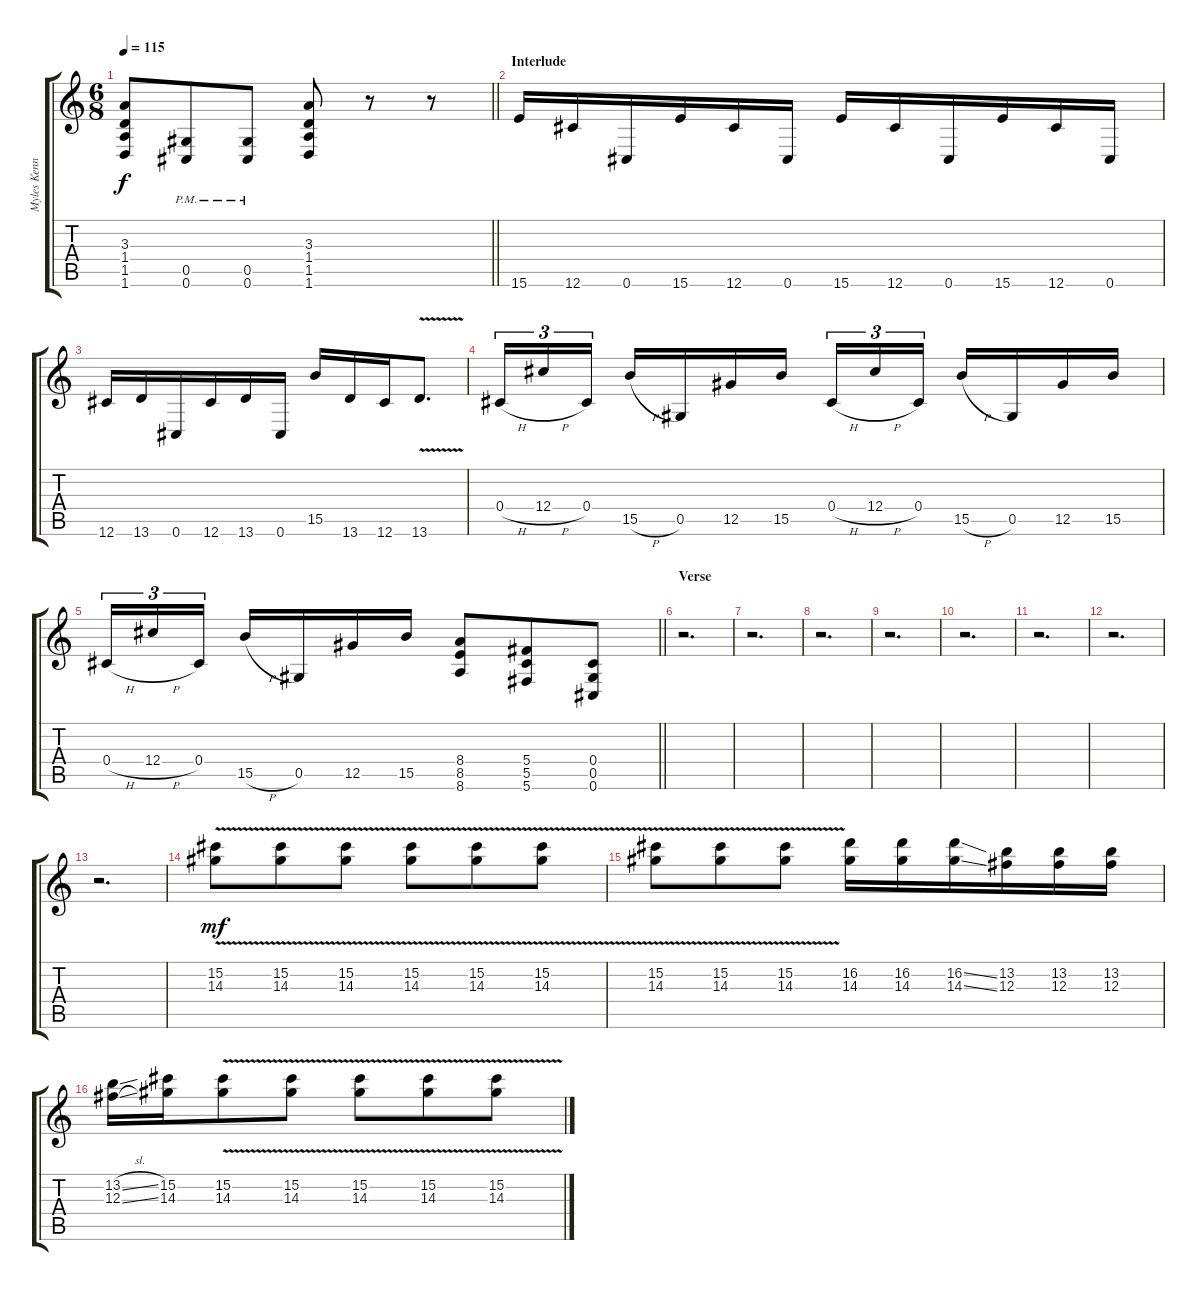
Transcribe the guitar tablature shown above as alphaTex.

\track ("Myles Kennedy" "Myles Kenn") {instrument distortionguitar}
\staff {score tabs}
\tuning (Eb4 Bb3 Gb3 Db3 Ab2 Db2) {hide}
\ts (6 8)
\tempo 115
\clef g2
\barLineRight lightlight
\ks c
(3.3 1.4 1.5 1.6).8{dy f} (0.5{pm} 0.6{pm}).8 (0.5{pm} 0.6{pm}).8 (3.3 1.4 1.5 1.6).8 r.8 r.8 |
\section ("" "Interlude")
15.6.16 12.6.16 0.6.16 15.6.16 12.6.16 0.6.16 15.6.16 12.6.16 0.6.16 15.6.16 12.6.16 0.6.16 |
12.6.16 13.6.16 0.6.16 12.6.16 13.6.16 0.6.16 15.5.16 13.6.16 12.6.16 13.6{v}.8{d} |
0.4{h}.16{tu (3 2)} 12.4{h}.16{tu (3 2)} 0.4.16{tu (3 2) beam splitsecondary} 15.5{h}.16 0.5.16 12.5.16 15.5.16 0.4{h}.16{tu (3 2)} 12.4{h}.16{tu (3 2)} 0.4.16{tu (3 2) beam splitsecondary} 15.5{h}.16 0.5.16 12.5.16 15.5.16 |
\barLineRight lightlight
0.4{h}.16{tu (3 2)} 12.4{h}.16{tu (3 2)} 0.4.16{tu (3 2) beam splitsecondary} 15.5{h}.16 0.5.16 12.5.16 15.5.16 (8.4 8.5 8.6).8 (5.4 5.5 5.6).8 (0.4 0.5 0.6).8 |
\section ("" "Verse")
r.2{d} |
r.2{d} |
r.2{d} |
r.2{d} |
r.2{d} |
r.2{d} |
r.2{d} |
r.2{d} |
(15.2{v} 14.3{v}).8{dy mf volume 8} (15.2{v} 14.3{v}).8 (15.2{v} 14.3{v}).8 (15.2{v} 14.3{v}).8 (15.2{v} 14.3{v}).8 (15.2{v} 14.3{v}).8 |
(15.2{v} 14.3{v}).8 (15.2{v} 14.3{v}).8 (15.2{v} 14.3{v}).8 (16.2 14.3).16 (16.2 14.3).16 (16.2{ss} 14.3{ss}).16 (13.2 12.3).16 (13.2 12.3).16 (13.2 12.3).16 |
(13.2{sl} 12.3{sl}).16 (15.2 14.3).16 (15.2{v} 14.3{v}).8 (15.2{v} 14.3{v}).8 (15.2{v} 14.3{v}).8 (15.2{v} 14.3{v}).8 (15.2{v} 14.3{v}).8
